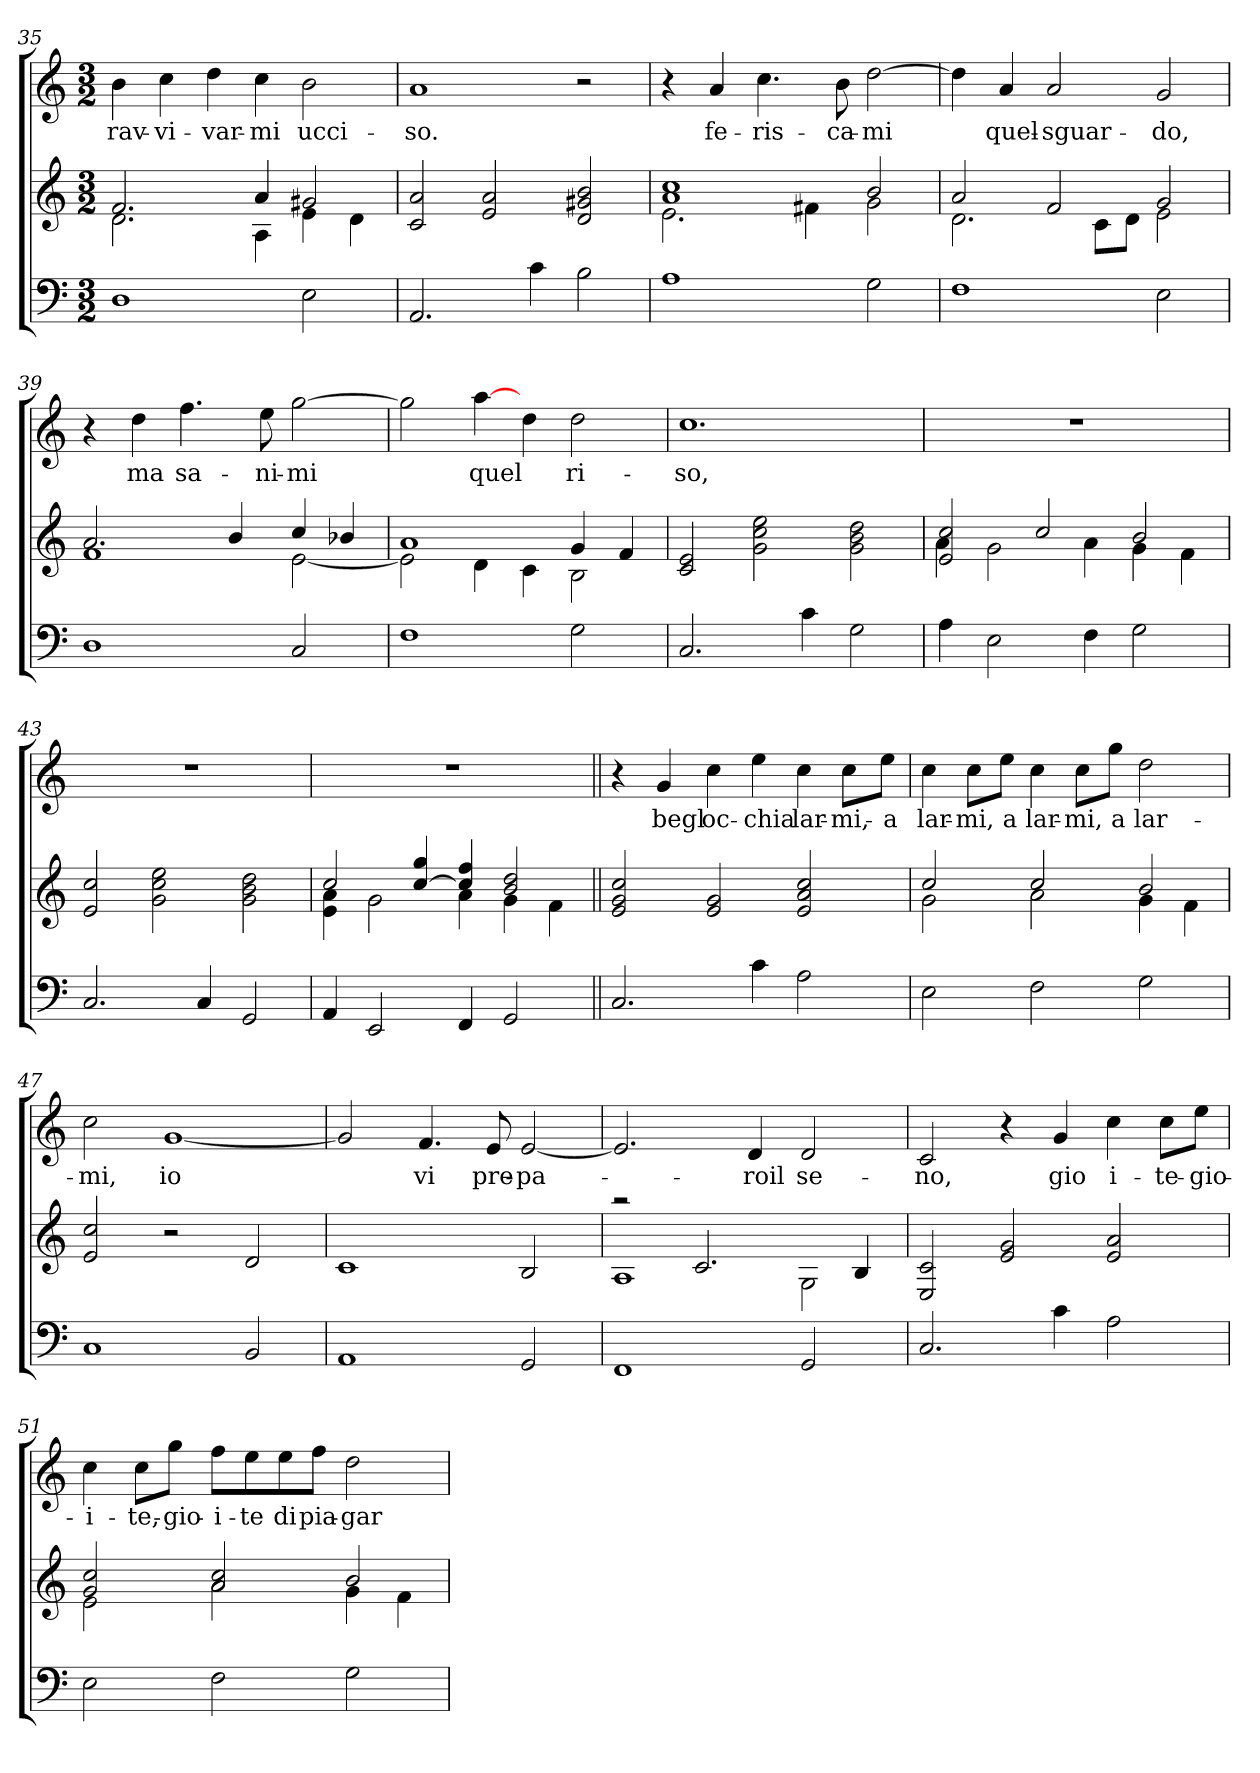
**kern	**kern	**kern	**text
*part2	*part2	*part1	*part1
*staff3	*staff2	*staff1	*staff1
!!LO:LB:g=z
*clefF4	*clefG2	*clefG2	*
*k[]	*k[]	*k[]	*
*C:	*C:	*C:	*
*M3/2	*M3/2	*M3/2	*
=35	=35	=35	=35
*	*^	*	*
!	!	!	!	!LO:LY:b
1D	2.f/	2.d\	4b\	rav-
!	!	!	!	!LO:LY:b
.	.	.	4cc\	-vi-
!	!	!	!	!LO:LY:b
.	.	.	4dd\	-var-
!	!	!	!	!LO:LY:b
.	4a/	4A\	4cc\	-mi
!	!	!	!	!LO:LY:b
2E\	2g#X/	4e\	2b\	ucci-
.	.	4d\	.	.
=36	=36	=36	=36	=36
!	!	!	!	!LO:LY:b
*	*v	*v	*	*
2.AA/	2c/ 2a/	1a	-so.
.	2e/ 2a/	.	.
4c\	.	.	.
2B\	2d/ 2g#X/ 2b/	2r	.
=37	=37	=37	=37
*	*^	*	*
1A	1a 1cc	2.e\	4r	.
!	!	!	!	!LO:LY:b
.	.	.	4a/	fe-
!	!	!	!	!LO:LY:b
.	.	.	4.cc\	-ris-
.	.	4f#X\	.	.
!	!	!	!	!LO:LY:b
.	.	.	8b\	-ca-
!	!	!	!	!LO:LY:b
2G\	2b/	2g\	[2dd\	-mi
=38	=38	=38	=38	=38
1F	2a/	2.d\	4dd\]	.
!	!	!	!	!LO:LY:b
.	.	.	4a/	quel-
!	!	!	!	!LO:LY:b
.	2f/	.	2a/	-sguar-
.	.	8c\L	.	.
.	.	8d\J	.	.
!	!	!	!	!LO:LY:b
2E\	2g/	2e\	2g/	-do,
=39	=39	=39	=39	=39
1D	2.a/	1f	4r	.
!	!	!	!	!LO:LY:b
.	.	.	4dd\	ma
!	!	!	!	!LO:LY:b
.	.	.	4.ff\	sa-
.	4b/	.	.	.
!	!	!	!	!LO:LY:b
.	.	.	8ee\	-ni-
!	!	!	!	!LO:LY:b
2C/	4cc/	[<2e\	[2gg\	-mi
.	4b-X/	.	.	.
!!LO:PB:g=z
=40	=40	=40	=40	=40
1F	1a	2e\]	2gg\]	.
!	!	!	!	!LO:LY:b
.	.	4d\	[4aa\	quel
.	.	4c\	4dd\	.
!	!	!	!	!LO:LY:b
2G\	4g/	2B\	2dd\	ri-
.	4f/	.	.	.
*	*v	*v	*	*
=41	=41	=41	=41
!	!	!	!LO:LY:b
2.C/	2c/ 2e/	1.cc	-so,
.	2g\ 2cc\ 2ee\	.	.
4c\	.	.	.
2G\	2g\ 2b\ 2dd\	.	.
=42	=42	=42	=42
*	*^	*	*
4A\	2e/ 2cc/	4a\	1.r	.
2E\	.	2g\	.	.
.	2cc/	.	.	.
4F\	.	4a\	.	.
2G\	2b/	4g\	.	.
.	.	4f\	.	.
*	*v	*v	*	*
=43	=43	=43	=43
2.C/	2e/ 2cc/	1.r	.
.	2g\ 2cc\ 2ee\	.	.
4C/	.	.	.
2GG/	2g\ 2b\ 2dd\	.	.
=44	=44	=44	=44
*	*^	*	*
4AA/	2cc/	4e\ 4a\	1.r	.
2EE/	.	2g\	.	.
.	[>4cc/ 4gg/	.	.	.
4FF/	4cc/] 4ff/	4a\	.	.
2GG/	2b/ 2dd/	4g\	.	.
.	.	4f\	.	.
*	*v	*v	*	*
!!LO:LB:g=z
=45||	=45||	=45||	=45||
2.C/	2e/ 2g/ 2cc/	4r	.
!	!	!	!LO:LY:b
.	.	4g/	begl
!	!	!	!LO:LY:b
.	2e/ 2g/	4cc\	oc-
!	!	!	!LO:LY:b
4c\	.	4ee\	-chia
!	!	!	!LO:LY:b
2A\	2e/ 2a/ 2cc/	4cc\	lar-
!	!	!	!LO:LY:b
.	.	8cc\L	-mi,-
!	!	!	!LO:LY:b
.	.	8ee\J	-a
=46	=46	=46	=46
*	*^	*	*
!	!	!	!	!LO:LY:b
2E\	2cc/	2g\	4cc\	lar-
!	!	!	!	!LO:LY:b
.	.	.	8cc\L	-mi,
!	!	!	!	!LO:LY:b
.	.	.	8ee\J	a
!	!	!	!	!LO:LY:b
2F\	2cc/	2a\	4cc\	lar-
!	!	!	!	!LO:LY:b
.	.	.	8cc\L	-mi,
!	!	!	!	!LO:LY:b
.	.	.	8gg\J	a
!	!	!	!	!LO:LY:b
2G\	2b/	4g\	2dd\	lar-
.	.	4f\	.	.
=47	=47	=47	=47	=47
!	!	!	!	!LO:LY:b
*	*v	*v	*	*
1C	2e/ 2cc/	2cc\	-mi,
!	!	!	!LO:LY:b
.	2r	[1g	io
2BB/	2d/	.	.
=48	=48	=48	=48
1AA	1c	2g/]	.
!	!	!	!LO:LY:b
.	.	4.f/	vi
!	!	!	!LO:LY:b
.	.	8e/	pre-
!	!	!	!LO:LY:b
2GG/	2B/	[2e/	-pa-
!!LO:LB:g=z
=49	=49	=49	=49
*	*^	*	*
1FF	2raa	1A	2.e/]	.
.	2.c/	.	.	.
!	!	!	!	!LO:LY:b
.	.	.	4d/	-roil
!	!	!	!	!LO:LY:b
2GG/	.	2G\	2d/	se-
.	4B/	.	.	.
*	*v	*v	*	*
=50	=50	=50	=50
!	!	!	!LO:LY:b
2.C/	2E/ 2c/	2c/	-no,
.	2e/ 2g/	4r	.
!	!	!	!LO:LY:b
4c\	.	4g/	gio
!	!	!	!LO:LY:b
2A\	2e/ 2a/	4cc\	i-
!	!	!	!LO:LY:b
.	.	8cc\L	-te-
!	!	!	!LO:LY:b
.	.	8ee\J	-gio-
=51	=51	=51	=51
*	*^	*	*
!	!	!	!	!LO:LY:b
2E\	2g/ 2cc/	2e\	4cc\	-i-
!	!	!	!	!LO:LY:b
.	.	.	8cc\L	-te,-
!	!	!	!	!LO:LY:b
.	.	.	8gg\J	-gio-
!	!	!	!	!LO:LY:b
2F\	2a/ 2cc/	2a\	8ff\L	-i-
!	!	!	!	!LO:LY:b
.	.	.	8ee\	-te
!	!	!	!	!LO:LY:b
.	.	.	8ee\	di
!	!	!	!	!LO:LY:b
.	.	.	8ff\J	pia-
!	!	!	!	!LO:LY:b
2G\	2b/	4g\	2dd\	-gar-
.	.	4f\	.	.
*	*v	*v	*	*
=	=	=	=
*-	*-	*-	*-
